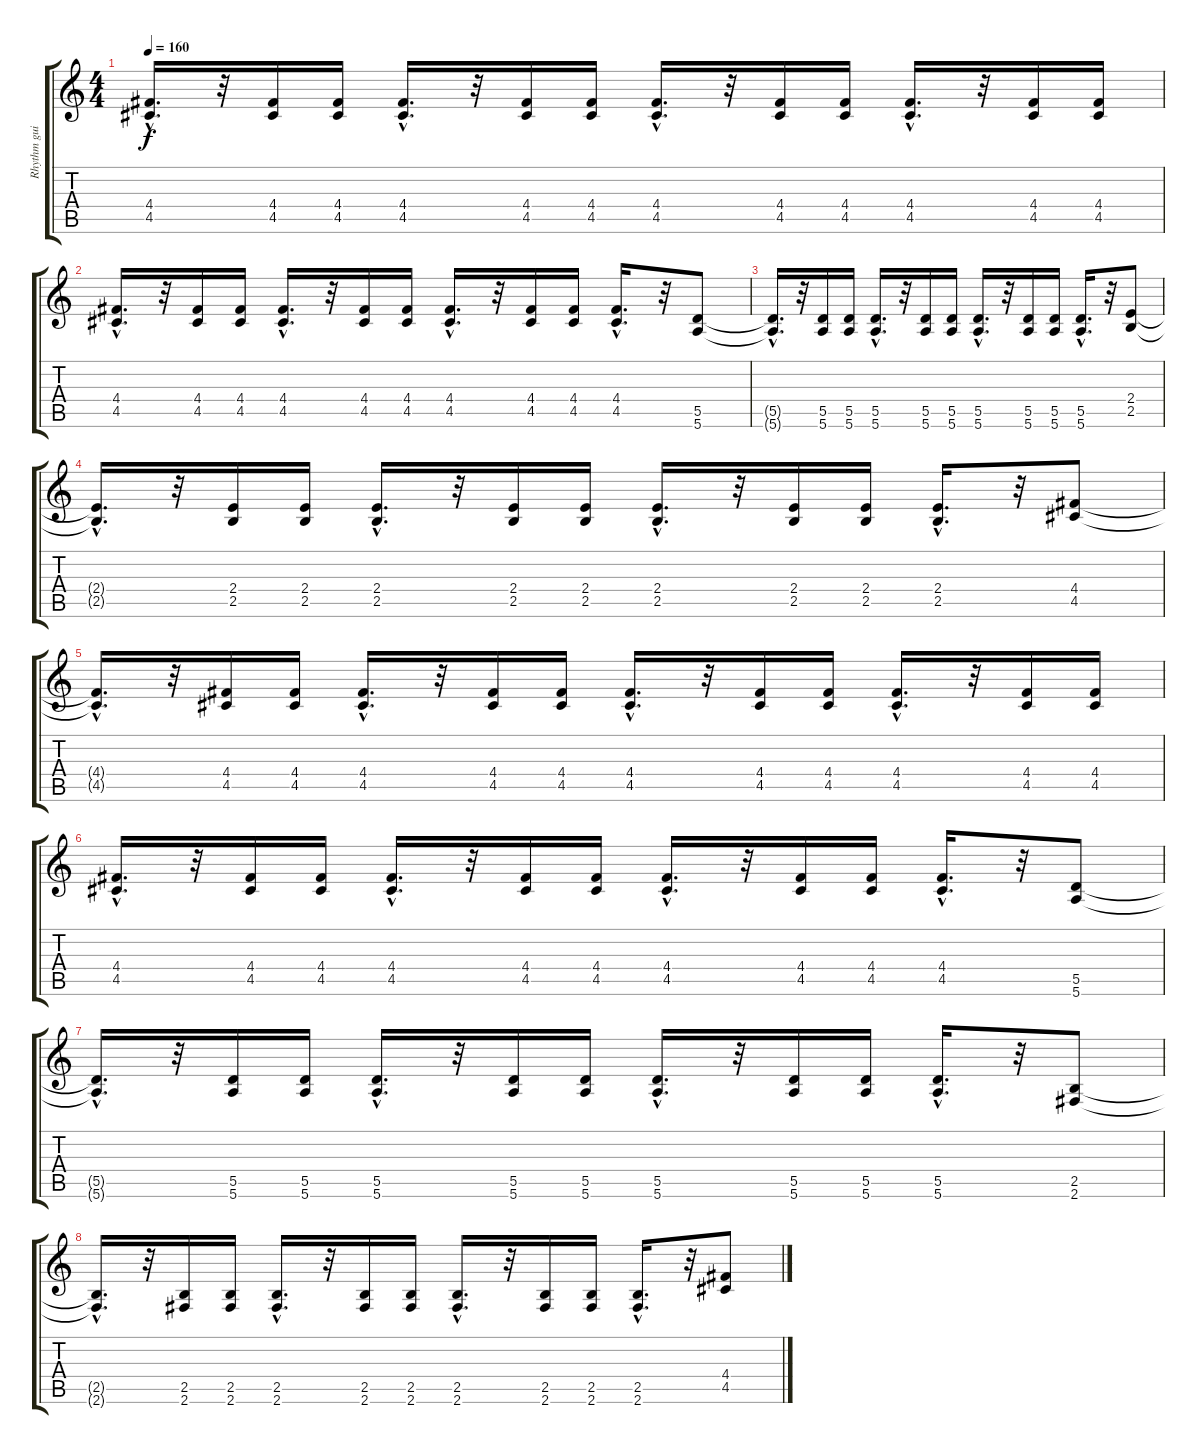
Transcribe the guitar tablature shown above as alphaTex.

\track ("Rhythm guitar" "Rhythm gui") {instrument distortionguitar}
\staff {score tabs}
\tuning (E4 B3 G3 D3 A2 E2) {hide}
\ts (4 4)
\tempo 160
\clef g2
\ks c
(4.4{hac t} 4.5{hac t}).16{d dy f} r.32 (4.4 4.5).16 (4.4 4.5).16 (4.4{hac} 4.5{hac}).16{d} r.32 (4.4 4.5).16 (4.4 4.5).16 (4.4{hac} 4.5{hac}).16{d} r.32 (4.4 4.5).16 (4.4 4.5).16 (4.4{hac} 4.5{hac}).16{d} r.32 (4.4 4.5).16 (4.4 4.5).16 |
(4.4{hac} 4.5{hac}).16{d} r.32 (4.4 4.5).16 (4.4 4.5).16 (4.4{hac} 4.5{hac}).16{d} r.32 (4.4 4.5).16 (4.4 4.5).16 (4.4{hac} 4.5{hac}).16{d} r.32 (4.4 4.5).16 (4.4 4.5).16 (4.4{hac} 4.5{hac}).16{d} r.32 (5.5 5.6).8 |
(5.5{hac t} 5.6{hac t}).16{d} r.32 (5.5 5.6).16 (5.5 5.6).16 (5.5{hac} 5.6{hac}).16{d} r.32 (5.5 5.6).16 (5.5 5.6).16 (5.5{hac} 5.6{hac}).16{d} r.32 (5.5 5.6).16 (5.5 5.6).16 (5.5{hac} 5.6{hac}).16{d} r.32 (2.4 2.5).8 |
(2.4{hac t} 2.5{hac t}).16{d} r.32 (2.4 2.5).16 (2.4 2.5).16 (2.4{hac} 2.5{hac}).16{d} r.32 (2.4 2.5).16 (2.4 2.5).16 (2.4{hac} 2.5{hac}).16{d} r.32 (2.4 2.5).16 (2.4 2.5).16 (2.4{hac} 2.5{hac}).16{d} r.32 (4.4 4.5).8 |
(4.4{hac t} 4.5{hac t}).16{d} r.32 (4.4 4.5).16 (4.4 4.5).16 (4.4{hac} 4.5{hac}).16{d} r.32 (4.4 4.5).16 (4.4 4.5).16 (4.4{hac} 4.5{hac}).16{d} r.32 (4.4 4.5).16 (4.4 4.5).16 (4.4{hac} 4.5{hac}).16{d} r.32 (4.4 4.5).16 (4.4 4.5).16 |
(4.4{hac} 4.5{hac}).16{d} r.32 (4.4 4.5).16 (4.4 4.5).16 (4.4{hac} 4.5{hac}).16{d} r.32 (4.4 4.5).16 (4.4 4.5).16 (4.4{hac} 4.5{hac}).16{d} r.32 (4.4 4.5).16 (4.4 4.5).16 (4.4{hac} 4.5{hac}).16{d} r.32 (5.5 5.6).8 |
(5.5{hac t} 5.6{hac t}).16{d} r.32 (5.5 5.6).16 (5.5 5.6).16 (5.5{hac} 5.6{hac}).16{d} r.32 (5.5 5.6).16 (5.5 5.6).16 (5.5{hac} 5.6{hac}).16{d} r.32 (5.5 5.6).16 (5.5 5.6).16 (5.5{hac} 5.6{hac}).16{d} r.32 (2.5 2.6).8 |
(2.5{hac t} 2.6{hac t}).16{d} r.32 (2.5 2.6).16 (2.5 2.6).16 (2.5{hac} 2.6{hac}).16{d} r.32 (2.5 2.6).16 (2.5 2.6).16 (2.5{hac} 2.6{hac}).16{d} r.32 (2.5 2.6).16 (2.5 2.6).16 (2.5{hac} 2.6{hac}).16{d} r.32 (4.4 4.5).8
